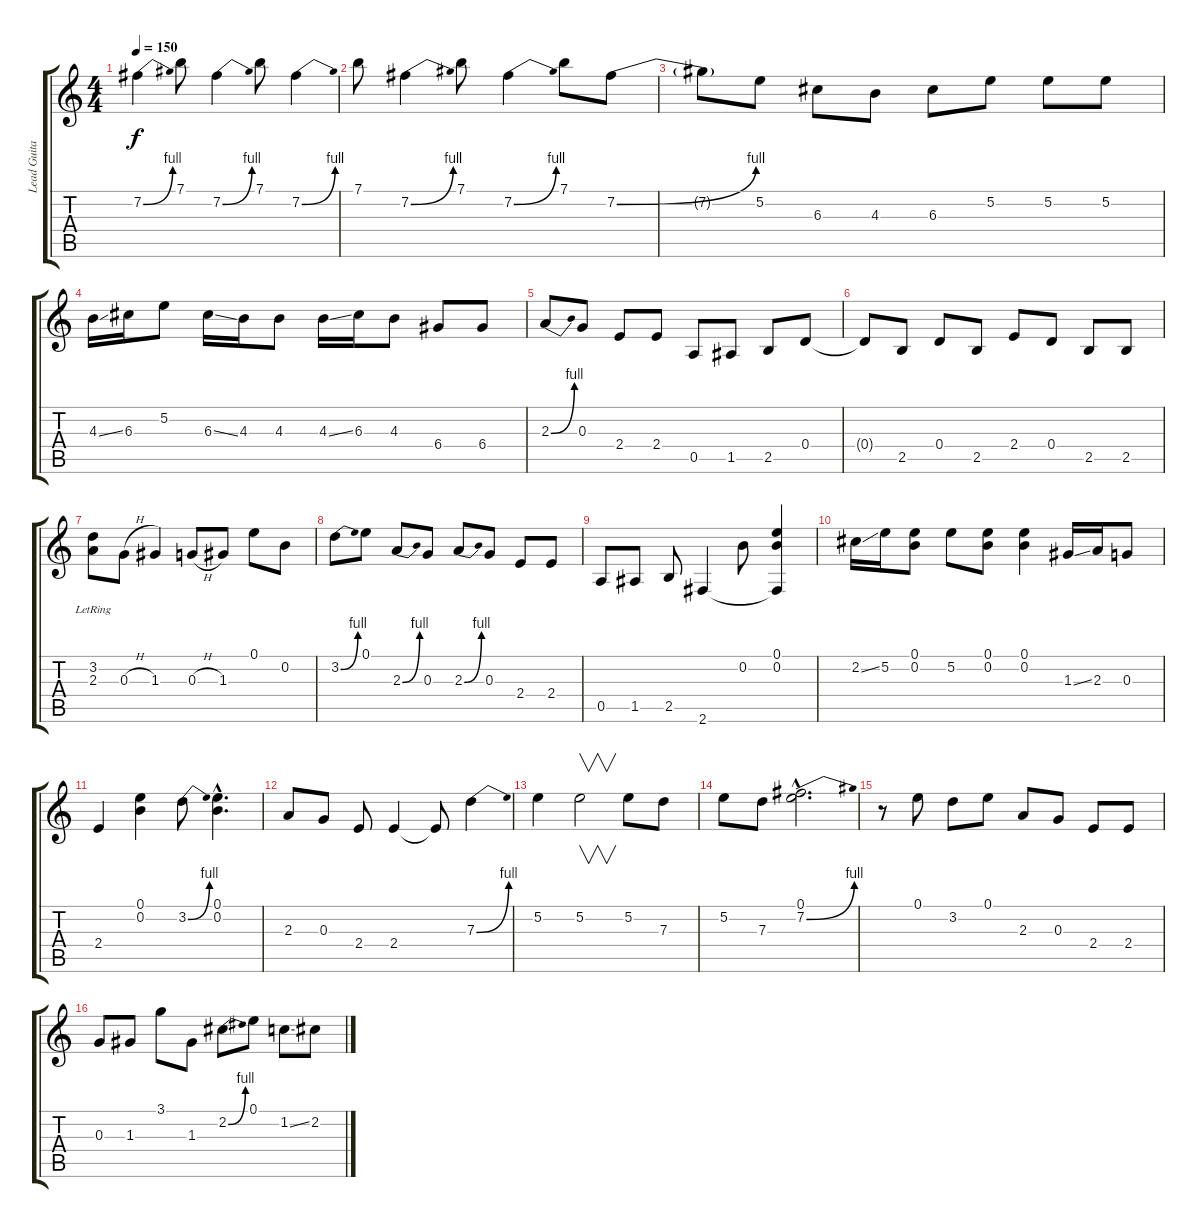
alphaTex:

\track ("Lead Guitar" "Lead Guita") {instrument overdrivenguitar}
\staff {score tabs}
\tuning (E4 B3 G3 D3 A2 E2) {hide}
\ts (4 4)
\tempo 150
\clef g2
\ks c
7.2{be (bend 0 0 60 4)}.4{dy f} 7.1.8 7.2{be (bend 0 0 60 4)}.4 7.1.8 7.2{be (bend 0 0 60 4)}.4 |
7.1.8 7.2{be (bend 0 0 60 4)}.4 7.1.8 7.2{be (bend 0 0 60 4)}.4 7.1.8 7.2{be (bend 0 0 60 4)}.8 |
7.2{t}.8 5.2.8 6.3.8 4.3.8 6.3.8 5.2.8 5.2.8 5.2.8 |
4.3{ss}.16 6.3.16 5.2.8 6.3{ss}.16 4.3.16 4.3.8 4.3{ss}.16 6.3.16 4.3.8 6.4.8 6.4.8 |
2.3{be (bend 0 0 60 4)}.8 0.3.8 2.4.8 2.4.8 0.5.8 1.5.8 2.5.8 0.4.8 |
0.4{t}.8 2.5.8 0.4.8 2.5.8 2.4.8 0.4.8 2.5.8 2.5.8 |
(3.2{lr} 2.3).8 0.3{h}.8 1.3.4 0.3{h}.8 1.3.8 0.1.8 0.2.8 |
3.2{be (bend 0 0 60 4)}.8 0.1.8 2.3{be (bend 0 0 60 4)}.8 0.3.8 2.3{be (bend 0 0 60 4)}.8 0.3.8 2.4.8 2.4.8 |
0.5.8 1.5.8 2.5.8 2.6.4 0.2.8 (0.1 0.2 2.6{t}).4 |
2.2{ss}.16 5.2.16 (0.1 0.2).8 5.2.8 (0.1 0.2).8 (0.1 0.2).4 1.3{ss}.16 2.3.16 0.3.8 |
2.4.4 (0.1 0.2).4 3.2{be (bend 0 0 60 4)}.8 (0.1{hac} 0.2{hac}).4{d} |
2.3.8 0.3.8 2.4.8 2.4.4 2.4{t}.8 7.3{be (bend 0 0 60 4)}.4 |
5.2.4 5.2.2{v} 5.2.8 7.3.8 |
5.2.8 7.3.8 (0.1{hac} 7.2{be (bend 0 0 60 4) hac}).2{d} |
r.8 0.1.8 3.2.8 0.1.8 2.3.8 0.3.8 2.4.8 2.4.8 |
0.3.8 1.3.8 3.1.8 1.3.8 2.2{be (bend 0 0 60 4)}.8 0.1.8 1.2{ss}.8 2.2.8
